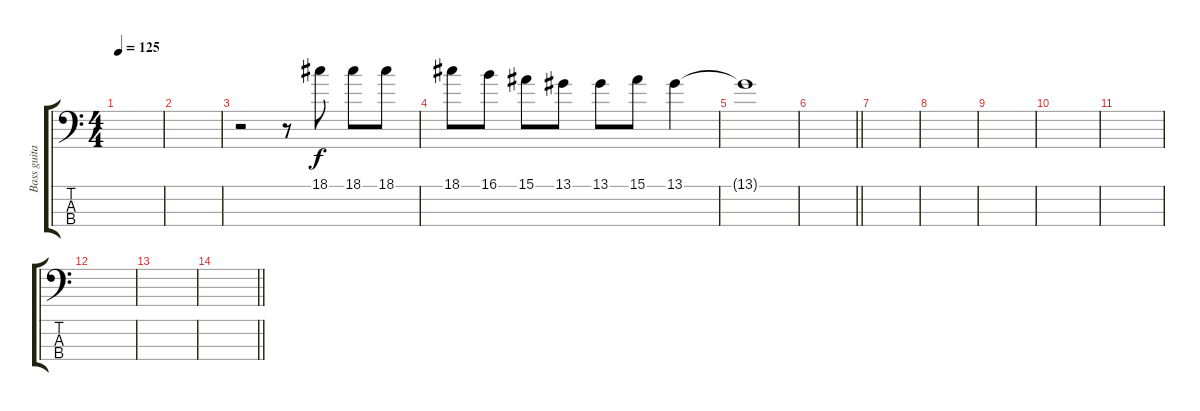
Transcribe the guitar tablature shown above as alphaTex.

\track ("Bass guitar 1" "Bass guita") {instrument electricguitarclean}
\staff {score tabs}
\tuning (G2 D2 A1 E1) {hide}
\ts (4 4)
\tempo 125
\clef f4
\ks c
|
|
r.2 r.8 18.1.8 18.1.8 18.1.8 |
18.1.8 16.1.8 15.1.8 13.1.8 13.1.8 15.1.8 13.1.4 |
13.1{t}.1 |
\barLineRight lightlight
|
|
|
|
|
|
|
|
\barLineRight lightlight
